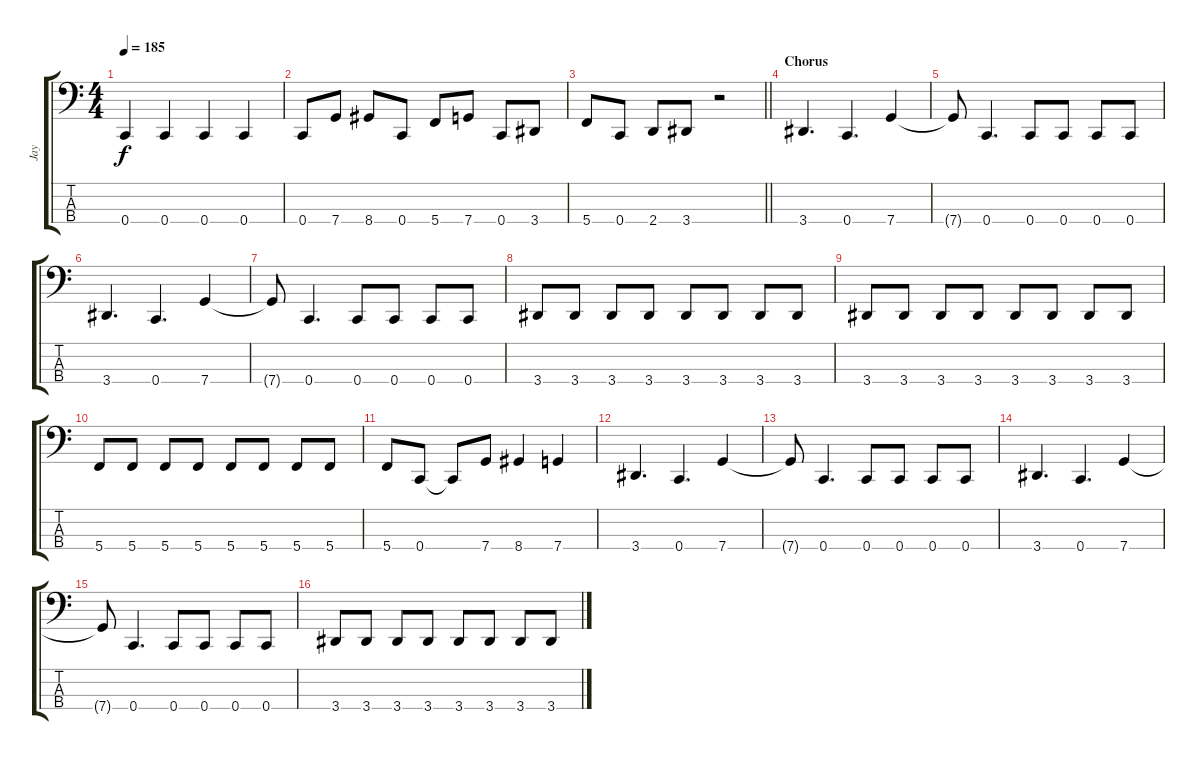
\track ("Jay" "Jay") {instrument electricbasspick}
\staff {score tabs}
\tuning (F2 C2 G1 C1) {hide}
\ts (4 4)
\tempo 185
\clef f4
\ks c
0.4.4{dy f} 0.4.4 0.4.4 0.4.4 |
0.4.8 7.4.8 8.4.8 0.4.8 5.4.8 7.4.8 0.4.8 3.4.8 |
\barLineRight lightlight
5.4.8 0.4.8 2.4.8 3.4.8 r.2 |
\section ("" "Chorus")
3.4.4{d} 0.4.4{d} 7.4.4 |
7.4{t}.8 0.4.4{d} 0.4.8 0.4.8 0.4.8 0.4.8 |
3.4.4{d} 0.4.4{d} 7.4.4 |
7.4{t}.8 0.4.4{d} 0.4.8 0.4.8 0.4.8 0.4.8 |
3.4.8 3.4.8 3.4.8 3.4.8 3.4.8 3.4.8 3.4.8 3.4.8 |
3.4.8 3.4.8 3.4.8 3.4.8 3.4.8 3.4.8 3.4.8 3.4.8 |
5.4.8 5.4.8 5.4.8 5.4.8 5.4.8 5.4.8 5.4.8 5.4.8 |
5.4.8 0.4.8 0.4{t}.8 7.4.8 8.4.4 7.4.4 |
3.4.4{d} 0.4.4{d} 7.4.4 |
7.4{t}.8 0.4.4{d} 0.4.8 0.4.8 0.4.8 0.4.8 |
3.4.4{d} 0.4.4{d} 7.4.4 |
7.4{t}.8 0.4.4{d} 0.4.8 0.4.8 0.4.8 0.4.8 |
3.4.8 3.4.8 3.4.8 3.4.8 3.4.8 3.4.8 3.4.8 3.4.8
